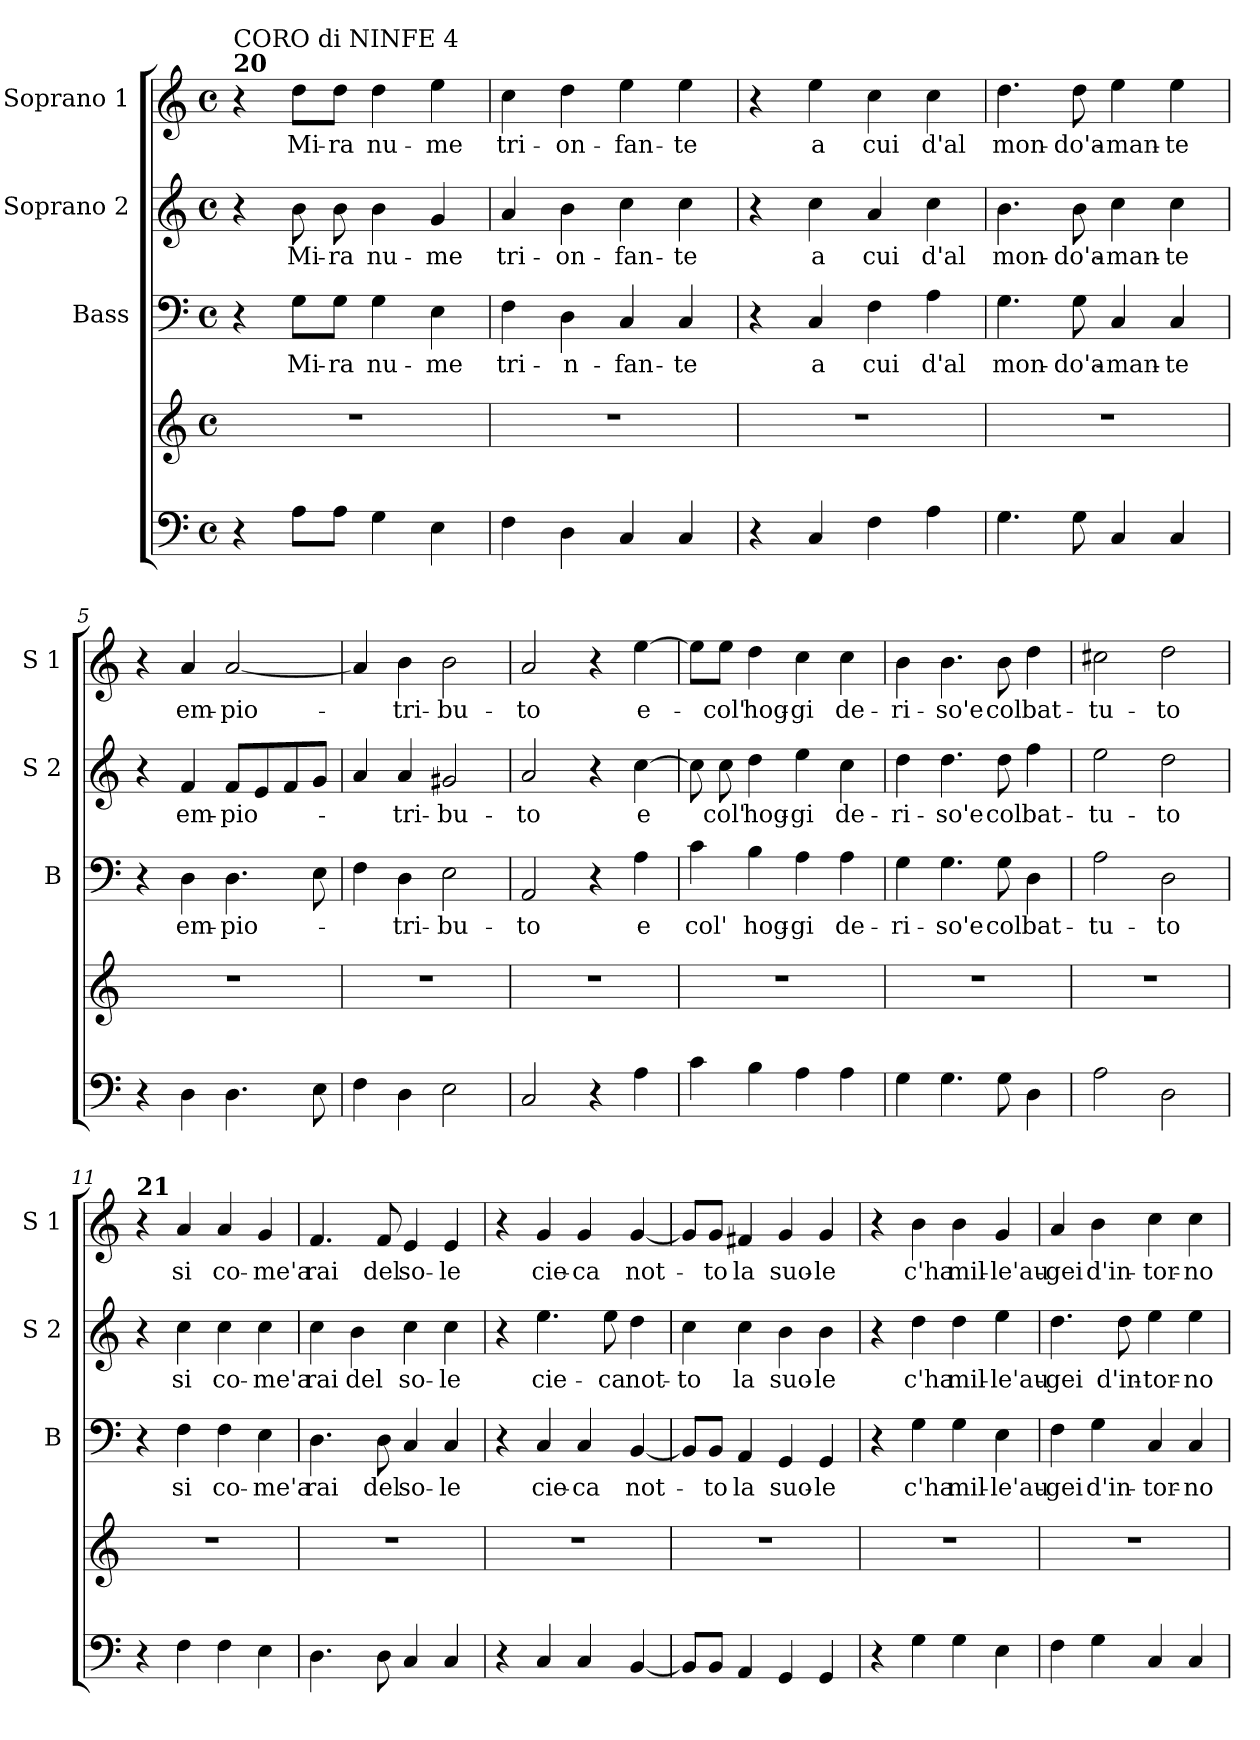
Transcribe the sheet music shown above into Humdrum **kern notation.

**kern	**kern	**kern	**text	**kern	**text	**kern	**text
*part4	*part4	*part3	*part3	*part2	*part2	*part1	*part1
*staff5	*staff4	*staff3	*staff3	*staff2	*staff2	*staff1	*staff1
*	*	*I"Bass	*	*I"Soprano 2	*	*I"Soprano 1	*
*	*	*I'B	*	*I'S 2	*	*I'S 1	*
*clefF4	*clefG2	*clefF4	*	*clefG2	*	*clefG2	*
*k[]	*k[]	*k[]	*	*k[]	*	*k[]	*
*C:	*C:	*C:	*	*C:	*	*C:	*
*M4/4	*M4/4	*M4/4	*	*M4/4	*	*M4/4	*
*met(c)	*met(c)	*met(c)	*	*met(c)	*	*met(c)	*
=1	=1	=1	=1	=1	=1	=1	=1
!	!	!	!	!	!	!LO:TX:a:B:t=20	!
!	!	!	!	!	!	!LO:TX:a:t=CORO di NINFE 4	!
4r	1r	4r	.	4r	.	4r	.
8A\L	.	8G\L	Mi-	8b\	Mi-	8dd\L	Mi-
8A\J	.	8G\J	-ra	8b\	-ra	8dd\J	-ra
4G\	.	4G\	nu-	4b\	nu-	4dd\	nu-
4E\	.	4E\	-me	4g/	-me	4ee\	-me
=2	=2	=2	=2	=2	=2	=2	=2
4F\	1r	4F\	tri-	4a/	tri-	4cc\	tri-
4D\	.	4D\	-n-	4b\	-on-	4dd\	-on-
4C/	.	4C/	-fan-	4cc\	-fan-	4ee\	-fan-
4C/	.	4C/	-te	4cc\	-te	4ee\	-te
=3	=3	=3	=3	=3	=3	=3	=3
4r	1r	4r	.	4r	.	4r	.
4C/	.	4C/	a	4cc\	a	4ee\	a
4F\	.	4F\	cui	4a/	cui	4cc\	cui
4A\	.	4A\	d'al	4cc\	d'al	4cc\	d'al
=4	=4	=4	=4	=4	=4	=4	=4
4.G\	1r	4.G\	mon-	4.b\	mon-	4.dd\	mon-
8G\	.	8G\	-do'a-	8b\	-do'a-	8dd\	-do'a-
4C/	.	4C/	-man-	4cc\	-man-	4ee\	-man-
4C/	.	4C/	-te	4cc\	-te	4ee\	-te
=5	=5	=5	=5	=5	=5	=5	=5
4r	1r	4r	.	4r	.	4r	.
4D\	.	4D\	em-	4f/	em-	4a/	em-
4.D\	.	4.D\	-pio-	8f/L	-pio-	[2a/	-pio-
.	.	.	.	8e/	.	.	.
.	.	.	.	8f/	.	.	.
8E\	.	8E\	.	8g/J	.	.	.
!!LO:LB:g=z
=6	=6	=6	=6	=6	=6	=6	=6
4F\	1r	4F\	.	4a/	.	4a/]	.
4D\	.	4D\	-tri-	4a/	-tri-	4b\	-tri-
2E\	.	2E\	-bu-	2g#X/	-bu-	2b\	-bu-
=7	=7	=7	=7	=7	=7	=7	=7
2C/	1r	2AA/	-to	2a/	-to	2a/	-to
4r	.	4r	.	4r	.	4r	.
4A\	.	4A\	e	[4cc\	e	[4ee\	e-
=8	=8	=8	=8	=8	=8	=8	=8
4c\	1r	4c\	col'	8cc\]	.	8ee\L]	.
.	.	.	.	8cc\	col'	8ee\J	-col'
4B\	.	4B\	hog-	4dd\	hog-	4dd\	hog-
4A\	.	4A\	-gi	4ee\	-gi	4cc\	-gi
4A\	.	4A\	de-	4cc\	de-	4cc\	de-
=9	=9	=9	=9	=9	=9	=9	=9
4G\	1r	4G\	-ri-	4dd\	-ri-	4b\	-ri-
4.G\	.	4.G\	-so'e	4.dd\	-so'e	4.b\	-so'e
8G\	.	8G\	col	8dd\	col	8b\	col
4D\	.	4D\	bat-	4ff\	bat-	4dd\	bat-
=10	=10	=10	=10	=10	=10	=10	=10
2A\	1r	2A\	-tu-	2ee\	-tu-	2cc#X\	-tu-
2D\	.	2D\	-to	2dd\	-to	2dd\	-to
!!LO:PB:g=z
=11	=11	=11	=11	=11	=11	=11	=11
!	!	!	!	!	!	!LO:TX:a:B:t=21	!
4r	1r	4r	.	4r	.	4r	.
4F\	.	4F\	si	4cc\	si	4a/	si
4F\	.	4F\	co-	4cc\	co-	4a/	co-
4E\	.	4E\	-me'a	4cc\	-me'a	4g/	-me'a
=12	=12	=12	=12	=12	=12	=12	=12
4.D\	1r	4.D\	rai	4cc\	rai	4.f/	rai
.	.	.	.	4b\	del	.	.
8D\	.	8D\	del	.	.	8f/	del
4C/	.	4C/	so-	4cc\	so-	4e/	so-
4C/	.	4C/	-le	4cc\	-le	4e/	-le
=13	=13	=13	=13	=13	=13	=13	=13
4r	1r	4r	.	4r	.	4r	.
4C/	.	4C/	cie-	4.ee\	cie-	4g/	cie-
4C/	.	4C/	-ca	.	.	4g/	-ca
.	.	.	.	8ee\	-ca	.	.
[4BB/	.	[4BB/	not-	4dd\	not-	[4g/	not-
=14	=14	=14	=14	=14	=14	=14	=14
8BB/L]	1r	8BB/L]	.	4cc\	-to	8g/L]	.
8BB/J	.	8BB/J	-to	.	.	8g/J	-to
4AA/	.	4AA/	la	4cc\	la	4f#X/	la
4GG/	.	4GG/	suo-	4b\	suo-	4g/	suo-
4GG/	.	4GG/	-le	4b\	-le	4g/	-le
=15	=15	=15	=15	=15	=15	=15	=15
4r	1r	4r	.	4r	.	4r	.
4G\	.	4G\	c'ha	4dd\	c'ha	4b\	c'ha
4G\	.	4G\	mil-	4dd\	mil-	4b\	mil-
4E\	.	4E\	-le'au-	4ee\	-le'au-	4g/	-le'au-
!!LO:LB:g=z
=16	=16	=16	=16	=16	=16	=16	=16
4F\	1r	4F\	-gei	4.dd\	-gei	4a/	-gei
4G\	.	4G\	d'in-	.	.	4b\	d'in-
.	.	.	.	8dd\	d'in-	.	.
4C/	.	4C/	-tor-	4ee\	-tor-	4cc\	-tor-
4C/	.	4C/	-no	4ee\	-no	4cc\	-no
=	=	=	=	=	=	=	=
*-	*-	*-	*-	*-	*-	*-	*-
